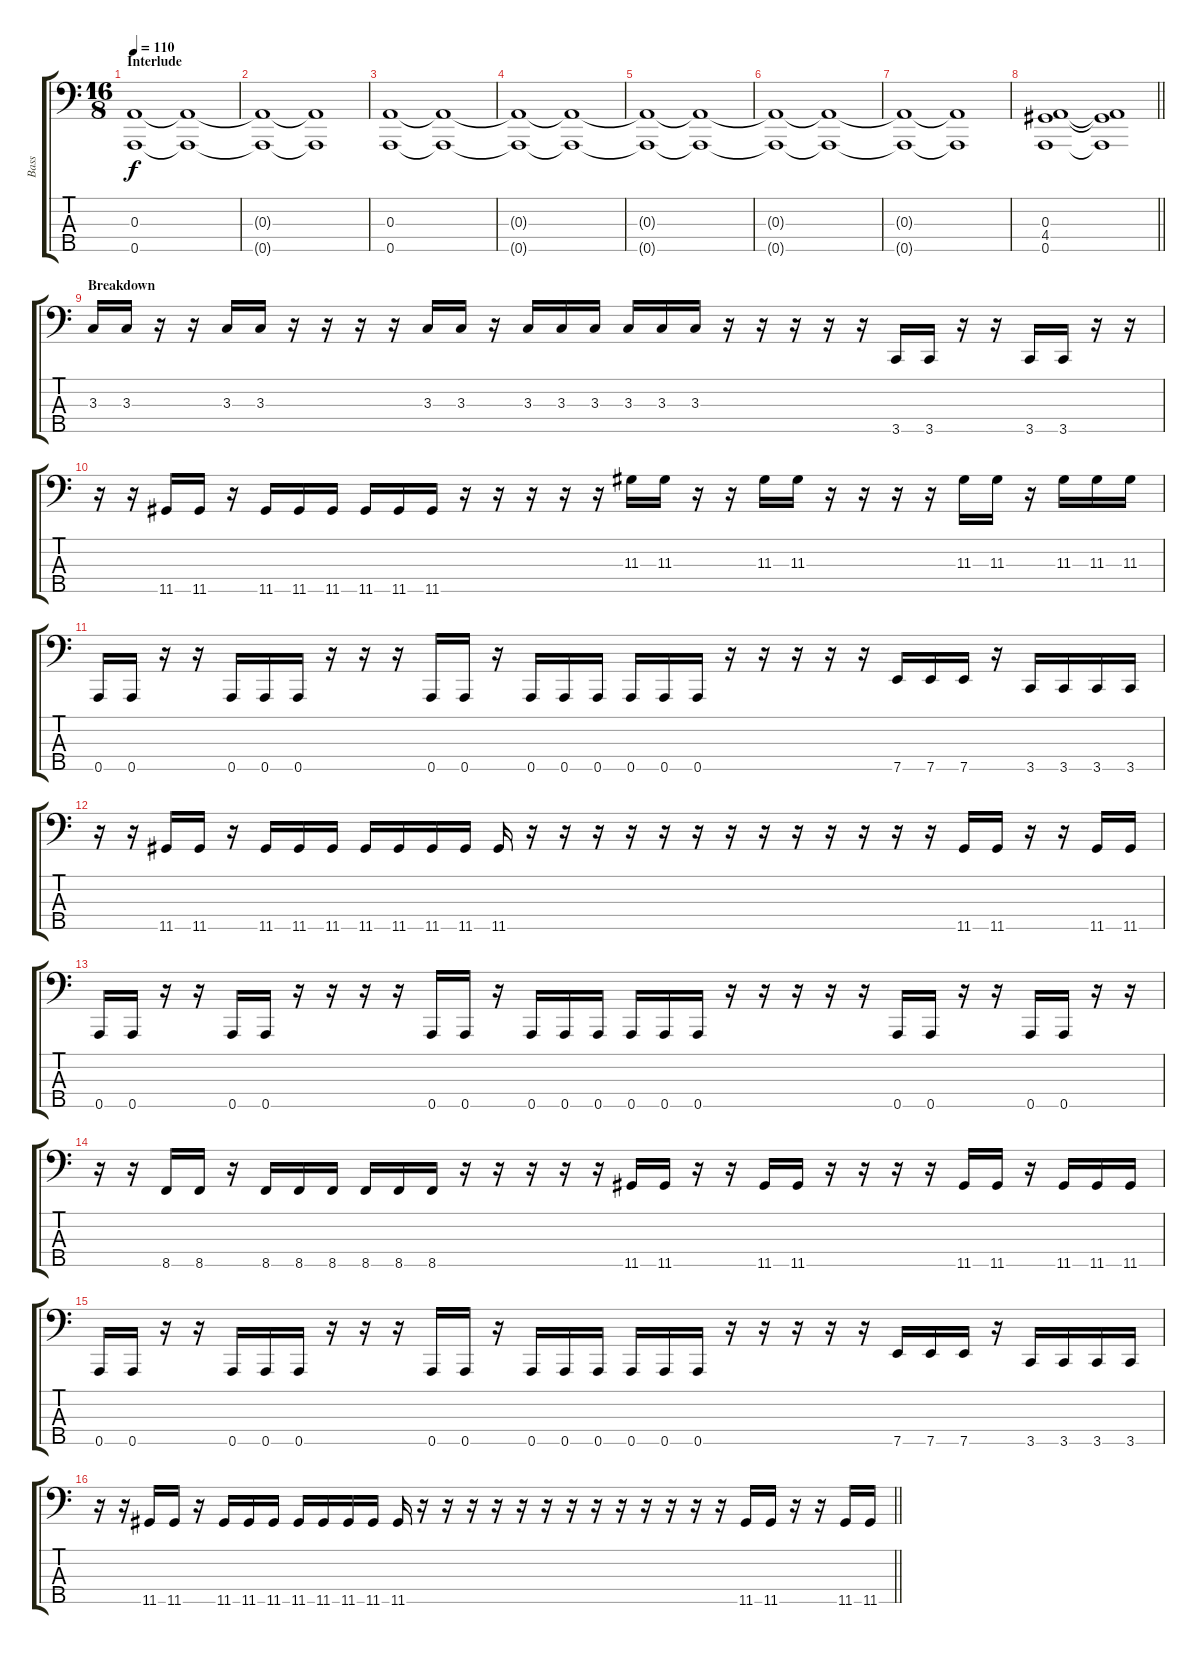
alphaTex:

\track ("Bass" "Bass") {instrument slapbass1}
\staff {score tabs}
\tuning (G2 D2 A1 E1 A0) {hide}
\ts (16 8)
\section ("" "Interlude")
\tempo 110
\clef f4
\ks c
(0.3 0.5).1{dy f} (0.3{t} 0.5{t}).1 |
(0.3{t} 0.5{t}).1 (0.3{t} 0.5{t}).1 |
(0.3 0.5).1{volume 9} (0.3{t} 0.5{t}).1 |
(0.3{t} 0.5{t}).1 (0.3{t} 0.5{t}).1 |
(0.3{t} 0.5{t}).1{volume 0} (0.3{t} 0.5{t}).1 |
(0.3{t} 0.5{t}).1 (0.3{t} 0.5{t}).1 |
(0.3{t} 0.5{t}).1 (0.3{t} 0.5{t}).1 |
\barLineRight lightlight
(0.3 4.4 0.5).1{volume 14} (0.3{t} 4.4{t} 0.5{t}).1 |
\section ("" "Breakdown")
3.3.16 3.3.16 r.16 r.16 3.3.16 3.3.16 r.16 r.16 r.16 r.16 3.3.16 3.3.16 r.16 3.3.16 3.3.16 3.3.16 3.3.16 3.3.16 3.3.16 r.16 r.16 r.16 r.16 r.16 3.5.16 3.5.16 r.16 r.16 3.5.16 3.5.16 r.16 r.16 |
r.16 r.16 11.5.16 11.5.16 r.16 11.5.16 11.5.16 11.5.16 11.5.16 11.5.16 11.5.16 r.16 r.16 r.16 r.16 r.16 11.3.16 11.3.16 r.16 r.16 11.3.16 11.3.16 r.16 r.16 r.16 r.16 11.3.16 11.3.16 r.16 11.3.16 11.3.16 11.3.16 |
0.5.16 0.5.16 r.16 r.16 0.5.16 0.5.16 0.5.16 r.16 r.16 r.16 0.5.16 0.5.16 r.16 0.5.16 0.5.16 0.5.16 0.5.16 0.5.16 0.5.16 r.16 r.16 r.16 r.16 r.16 7.5.16 7.5.16 7.5.16 r.16 3.5.16 3.5.16 3.5.16 3.5.16 |
r.16 r.16 11.5.16 11.5.16 r.16 11.5.16 11.5.16 11.5.16 11.5.16 11.5.16 11.5.16 11.5.16 11.5.16 r.16 r.16 r.16 r.16 r.16 r.16 r.16 r.16 r.16 r.16 r.16 r.16 r.16 11.5.16 11.5.16 r.16 r.16 11.5.16 11.5.16 |
0.5.16 0.5.16 r.16 r.16 0.5.16 0.5.16 r.16 r.16 r.16 r.16 0.5.16 0.5.16 r.16 0.5.16 0.5.16 0.5.16 0.5.16 0.5.16 0.5.16 r.16 r.16 r.16 r.16 r.16 0.5.16 0.5.16 r.16 r.16 0.5.16 0.5.16 r.16 r.16 |
r.16 r.16 8.5.16 8.5.16 r.16 8.5.16 8.5.16 8.5.16 8.5.16 8.5.16 8.5.16 r.16 r.16 r.16 r.16 r.16 11.5.16 11.5.16 r.16 r.16 11.5.16 11.5.16 r.16 r.16 r.16 r.16 11.5.16 11.5.16 r.16 11.5.16 11.5.16 11.5.16 |
0.5.16 0.5.16 r.16 r.16 0.5.16 0.5.16 0.5.16 r.16 r.16 r.16 0.5.16 0.5.16 r.16 0.5.16 0.5.16 0.5.16 0.5.16 0.5.16 0.5.16 r.16 r.16 r.16 r.16 r.16 7.5.16 7.5.16 7.5.16 r.16 3.5.16 3.5.16 3.5.16 3.5.16 |
\barLineRight lightlight
r.16 r.16 11.5.16 11.5.16 r.16 11.5.16 11.5.16 11.5.16 11.5.16 11.5.16 11.5.16 11.5.16 11.5.16 r.16 r.16 r.16 r.16 r.16 r.16 r.16 r.16 r.16 r.16 r.16 r.16 r.16 11.5.16 11.5.16 r.16 r.16 11.5.16 11.5.16
